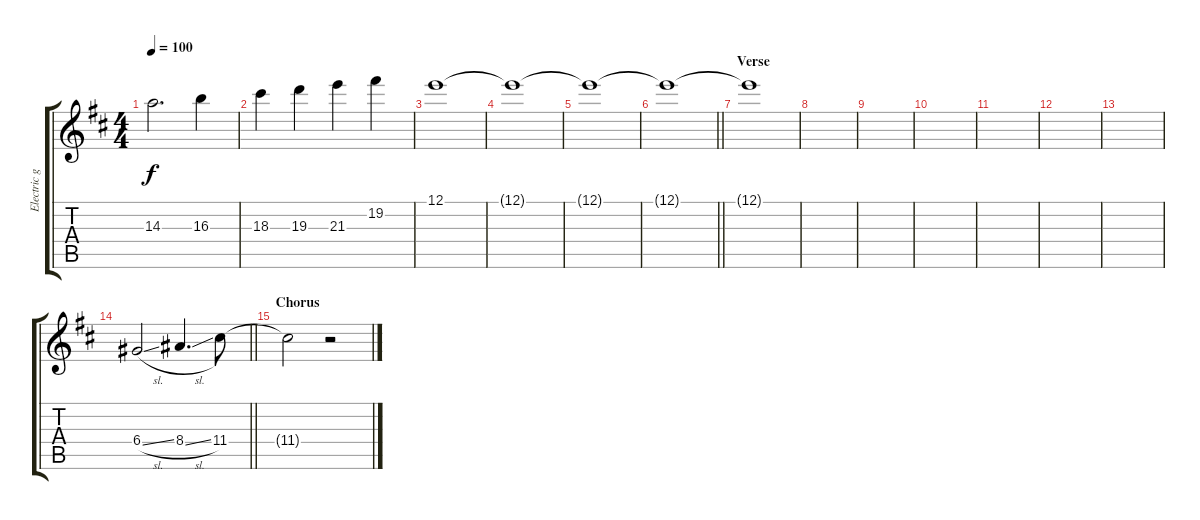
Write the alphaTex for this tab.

\track ("Electric guitar 2 feedback" "Electric g") {instrument overdrivenguitar}
\staff {score tabs}
\tuning (E4 B3 G3 D3 A2 E2) {hide}
\ts (4 4)
\tempo 100
\clef g2
\ks d
14.3.2{d dy f} 16.3.4 |
18.3.4 19.3.4 21.3.4 19.2.4 |
12.1.1 |
12.1{t}.1 |
12.1{t}.1 |
\barLineRight lightlight
12.1{t}.1 |
\section ("" "Verse")
12.1{t}.1{volume 2} |
|
|
|
|
|
|
\barLineRight lightlight
6.4{sl}.2 8.4{sl}.4{d} 11.4.8 |
\section ("" "Chorus")
11.4{t}.2 r.2
